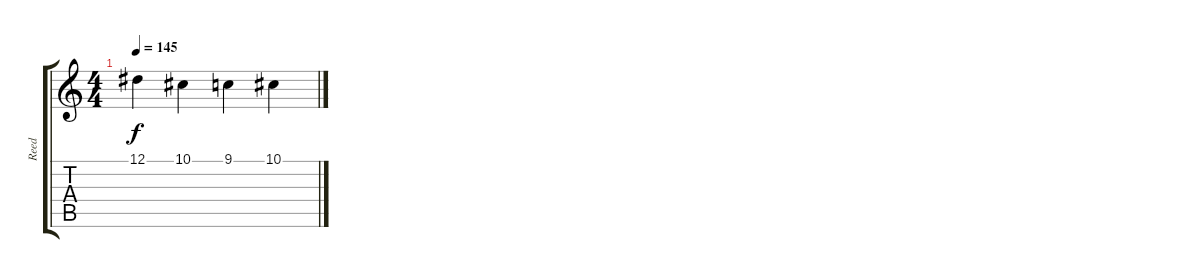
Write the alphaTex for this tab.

\track ("Reed" "Reed") {instrument pad2warm}
\staff {score tabs}
\tuning (Eb4 Bb3 Gb3 Db3 Ab2 Eb2) {hide}
\ts (4 4)
\tempo 145
\clef g2
\ks c
12.1.4{dy f} 10.1.4 9.1.4 10.1.4
